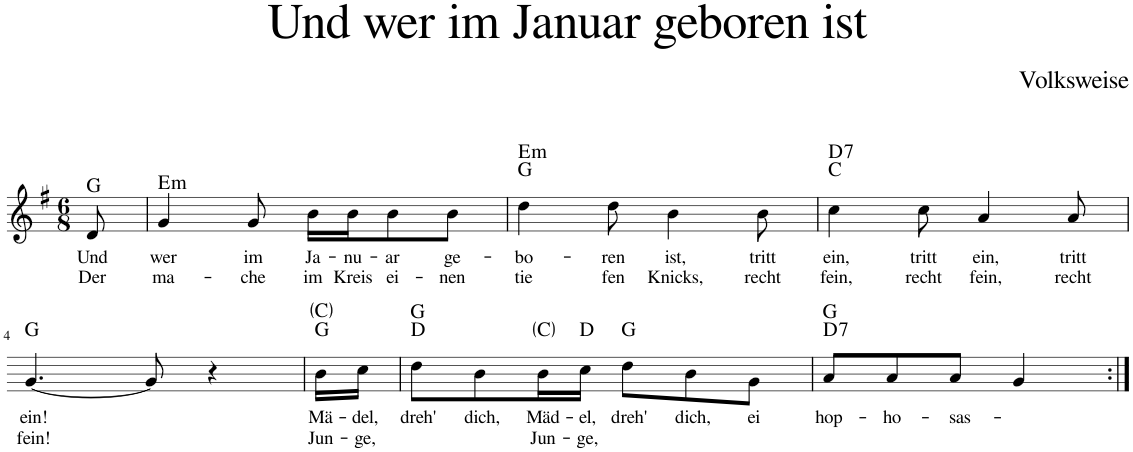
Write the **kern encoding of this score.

**kern	**text	**text	**harte
*part1	*part1	*part1	*part1
*staff1	*staff1	*staff1	*
*I"Violin	*	*	*
*I'Vln	*	*	*
*clefG2	*	*	*
*k[f#]	*	*	*
*M6/8	*	*	*
=	=	=	=
!	!LO:LY:b	!LO:LY:b	!
8d/	Und	Der	G:maj
=1	=1	=1	=1
!	!LO:LY:b	!LO:LY:b	!LO:H:kt=m
4g/	wer	ma-	E:min
!	!LO:LY:b	!LO:LY:b	!
8g/	im	-che	.
!	!LO:LY:b	!LO:LY:b	!
16b\LL	Ja-	im	.
!	!LO:LY:b	!LO:LY:b	!
16b\J	-nu-	Kreis	.
!	!LO:LY:b	!LO:LY:b	!
8b\	-ar	ei-	.
!	!LO:LY:b	!LO:LY:b	!
8b\J	ge-	nen	.
=2	=2	=2	=2
!	!LO:LY:b	!LO:LY:b	!LO:H:n=2:kt=m
4dd\	-bo-	-tie	G:maj E:min
!	!LO:LY:b	!LO:LY:b	!
8dd\	-ren	fen	.
!	!LO:LY:b	!LO:LY:b	!
4b\	ist,	Knicks,	.
!	!LO:LY:b	!LO:LY:b	!
8b\	tritt	recht	.
=3	=3	=3	=3
!	!LO:LY:b	!LO:LY:b	!LO:H:n=2:kt=7
4cc\	ein,	fein,	C:maj D:7
!	!LO:LY:b	!LO:LY:b	!
8cc\	tritt	recht	.
!	!LO:LY:b	!LO:LY:b	!
4a/	ein,	fein,	.
!	!LO:LY:b	!LO:LY:b	!
8a/	tritt	recht	.
!!LO:LB:g=z
=4	=4	=4	=4
!	!LO:LY:b	!LO:LY:b	!
[4.g/	ein!	fein!	G:maj
8g/]	.	.	.
4r	.	.	.
=4X1	=4X1	=4X1	=4X1
!	!LO:LY:b	!LO:LY:b	!
16b\LL	Mä-	Jun-	G:maj C:maj
!	!LO:LY:b	!LO:LY:b	!
16cc\JJ	del,	ge,	.
=11	=11	=11	=11
!	!LO:LY:b	!	!
8dd\L	dreh'	.	D:maj G:maj
!	!LO:LY:b	!	!
8b\	dich,	.	.
!	!LO:LY:b	!LO:LY:b	!
16b\L	Mäd-	Jun-	C:maj
!	!LO:LY:b	!LO:LY:b	!
16cc\JJ	-el,	-ge,	D:maj
!	!LO:LY:b	!	!
8dd\L	dreh'	.	G:maj
!	!LO:LY:b	!	!
8b\	dich,	.	.
!	!LO:LY:b	!	!
8g\J	ei	.	.
=12	=12	=12	=12
!	!LO:LY:b	!	!LO:H:n=1:kt=7
8a/L	hop-	.	D:7 G:maj
!	!LO:LY:b	!	!
8a/	-ho-	.	.
!	!LO:LY:b	!	!
8a/J	-sas-	.	.
4g/	.	.	.
=:|!	=:|!	=:|!	=:|!
*-	*-	*-	*-
